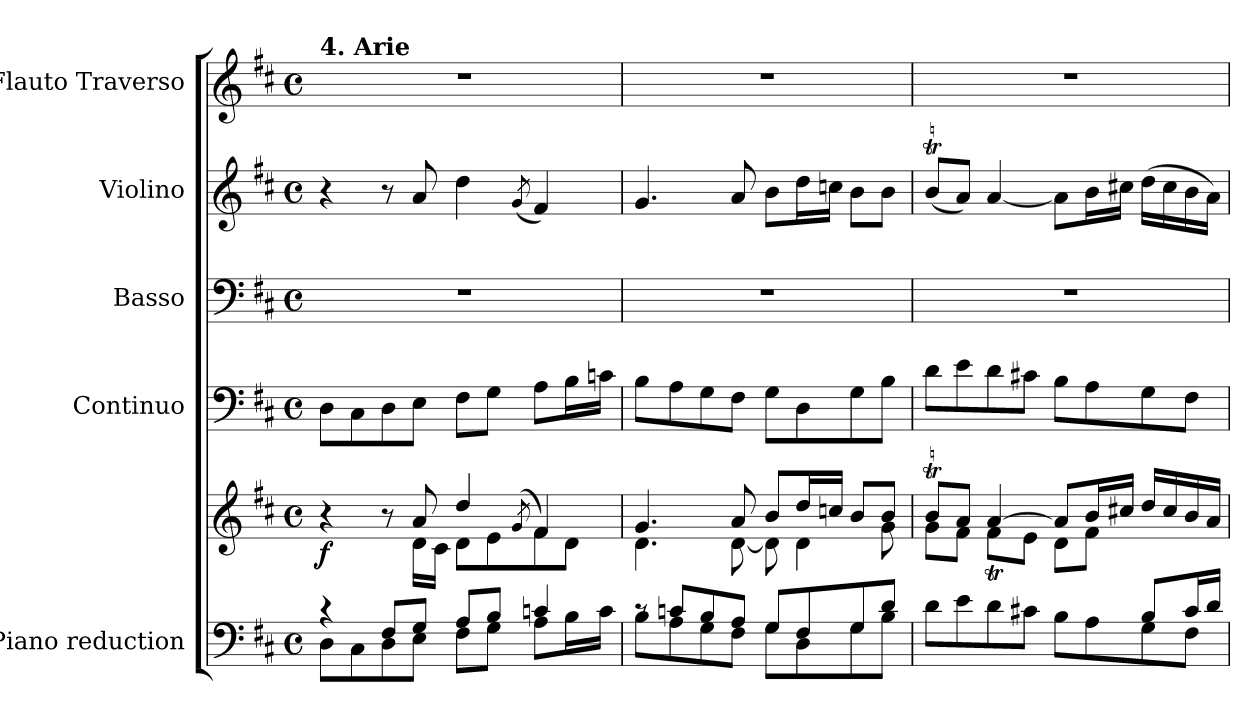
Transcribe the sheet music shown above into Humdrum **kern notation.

**kern	**kern	**dynam	**kern	**dynam	**kern	**kern	**dynam	**kern
*part5	*part5	*part5	*part4	*part4	*part3	*part2	*part2	*part1
*staff6	*staff5	*staff5/6	*staff4	*staff4	*staff3	*staff2	*staff2	*staff1
*I"Piano reduction	*	*	*I"Continuo	*	*I"Basso	*I"Violino	*	*I"Flauto Traverso
*I'Pno	*	*	*	*	*	*I'Vln	*	*I'Fl
*clefF4	*clefG2	*	*clefF4	*	*clefF4	*clefG2	*	*clefG2
*k[f#c#]	*k[f#c#]	*	*k[f#c#]	*	*k[f#c#]	*k[f#c#]	*	*k[f#c#]
*M4/4	*M4/4	*	*M4/4	*	*M4/4	*M4/4	*	*M4/4
*met(c)	*met(c)	*	*met(c)	*	*met(c)	*met(c)	*	*met(c)
=1	=1	=1	=1	=1	=1	=1	=1	=1
*^	*^	*	*	*	*	*	*	*
!	!	!	!	!	!	!	!	!	!	!LO:TX:a:B:t=4. Arie
!	!	!	!	!LO:DY:b	!	!LO:DY:a	!	!	!	!
!	!	!	!	!	!	!LO:DY:n=1:a	!	!	!	!
!	!	!	!	!	!	!LO:DY:n=2:a	!	!	!	!
4r	8D\L	4r	4ryy	f	8D\L	other-dynamics f other-dynamics	1r	4r	.	1r
.	8C#\	.	.	.	8C#\	.	.	.	.	.
8F#/L	8D\	8r	8ryy	.	8D\	.	.	8r	.	.
!	!	!	!	!	!	!	!	!	!LO:DY:b	!
!	!	!	!	!	!	!	!	!	!LO:DY:n=1:b	!
!	!	!	!	!	!	!	!	!	!LO:DY:n=2:b	!
8G/J	8E\J	8a/	16d\LL	.	8E\J	.	.	8a/	other-dynamics f other-dynamics	.
.	.	.	16c#\JJ	.	.	.	.	.	.	.
8A/L	8F#\L	4dd/	8d\L	.	8F#\L	.	.	4dd\	.	.
8B/J	8G\J	.	8e\	.	8G\J	.	.	.	.	.
.	.	(<8qg/	.	.	.	.	.	(<8qg/	.	.
4cn/	8A\L	4f#/)	8f#\	.	8A\L	.	.	4f#/)	.	.
.	16B\L	.	8d\J	.	16B\L	.	.	.	.	.
.	16c\JJ	.	.	.	16cn\JJ	.	.	.	.	.
=2	=2	=2	=2	=2	=2	=2	=2	=2	=2	=2
8rc	8B\L	4.g/	4.d\	.	8B\L	.	1r	4.g/	.	1r
8cn/L	8A\	.	.	.	8A\	.	.	.	.	.
8B/	8G\	.	.	.	8G\	.	.	.	.	.
8A/J	8F#\J	8a/	[8d\	.	8F#\J	.	.	8a/	.	.
8G/L	8G\L	8b/L	8d\]	.	8G\L	.	.	8b\L	.	.
8F#/	8D\	16dd/L	4d\	.	8D\	.	.	16dd\L	.	.
.	.	16ccn/JJ	.	.	.	.	.	16ccn\JJ	.	.
8G/	8G\	8b/L	.	.	8G\	.	.	8b\L	.	.
8d/J	8B\J	8b/J	8g\	.	8B\J	.	.	8b\J	.	.
=3	=3	=3	=3	=3	=3	=3	=3	=3	=3	=3
2.ryy	8d\L	8bt/L	8gTTT\L	.	8d\L	.	1r	(<8bt/L	.	1r
.	8e\	8a/J	8f#\J	.	8e\	.	.	8a/J)	.	.
.	8d\	[4a/	8f#t\L	.	8d\	.	.	[4a/	.	.
.	8c#X\J	.	8e\J	.	8c#X\J	.	.	.	.	.
.	8B\L	8a/L]	8d\L	.	8B\L	.	.	8a\L]	.	.
.	8A\	16b/L	8f#\J	.	8A\	.	.	16b\L	.	.
.	.	16cc#X/JJ	.	.	.	.	.	16cc#X\JJ	.	.
8B/L	8G\	16dd/LL	4ryy	.	8G\	.	.	(>16dd\LL	.	.
.	.	16cc#/	.	.	.	.	.	16cc#\	.	.
16c#/L	8F#\J	16b/	.	.	8F#\J	.	.	16b\	.	.
16d/JJ	.	16a/JJ	.	.	.	.	.	16a\JJ)	.	.
*v	*v	*	*	*	*	*	*	*	*	*
*	*v	*v	*	*	*	*	*	*	*
=	=	=	=	=	=	=	=	=
*-	*-	*-	*-	*-	*-	*-	*-	*-
